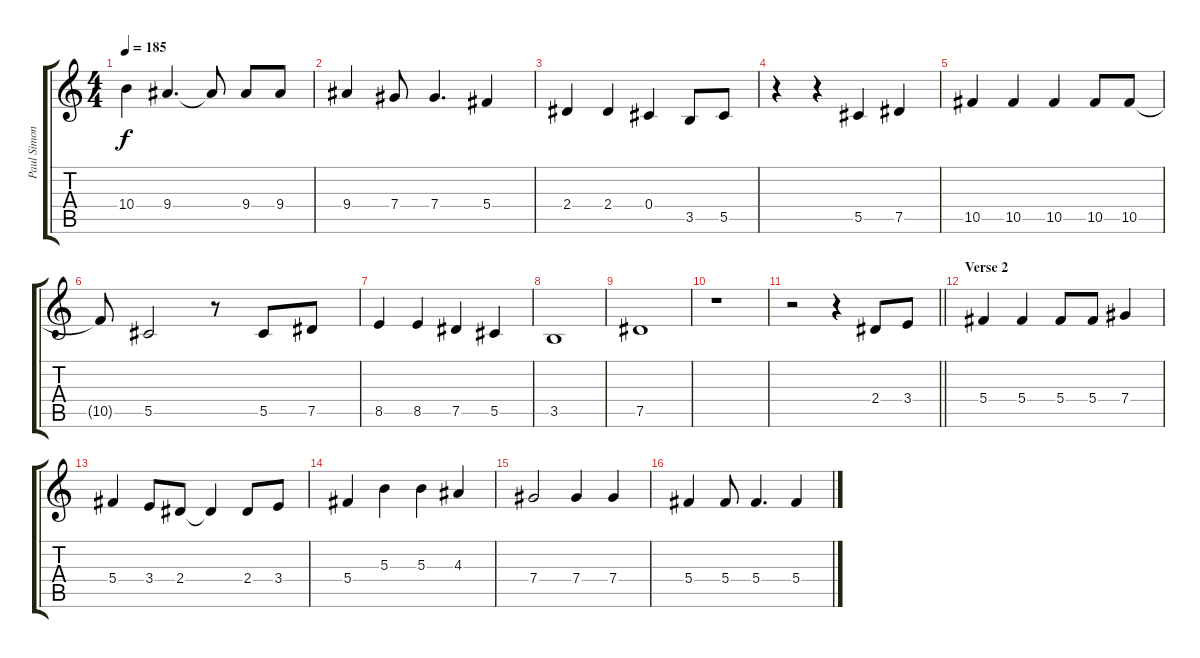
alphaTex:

\track ("Paul Simon" "Paul Simon") {instrument acousticguitarnylon}
\staff {score tabs}
\tuning (Eb4 Bb3 Gb3 Db3 Ab2 Eb2) {hide}
\ts (4 4)
\tempo 185
\clef g2
\ks c
10.4{t}.4{dy f} 9.4.4{d} 9.4{t}.8 9.4.8 9.4.8 |
9.4.4 7.4.8 7.4.4{d} 5.4.4 |
2.4.4 2.4.4 0.4.4 3.5.8 5.5.8 |
r.4 r.4 5.5.4 7.5.4 |
10.5.4 10.5.4 10.5.4 10.5.8 10.5.8 |
10.5{t}.8 5.5.2 r.8 5.5.8 7.5.8 |
8.5.4 8.5.4 7.5.4 5.5.4 |
3.5.1 |
7.5.1 |
r.1 |
\barLineRight lightlight
r.2 r.4 2.4.8 3.4.8 |
\section ("" "Verse 2")
5.4.4 5.4.4 5.4.8 5.4.8 7.4.4 |
5.4.4 3.4.8 2.4.8 2.4{t}.4 2.4.8 3.4.8 |
5.4.4 5.3.4 5.3.4 4.3.4 |
7.4.2 7.4.4 7.4.4 |
5.4.4 5.4.8 5.4.4{d} 5.4.4
